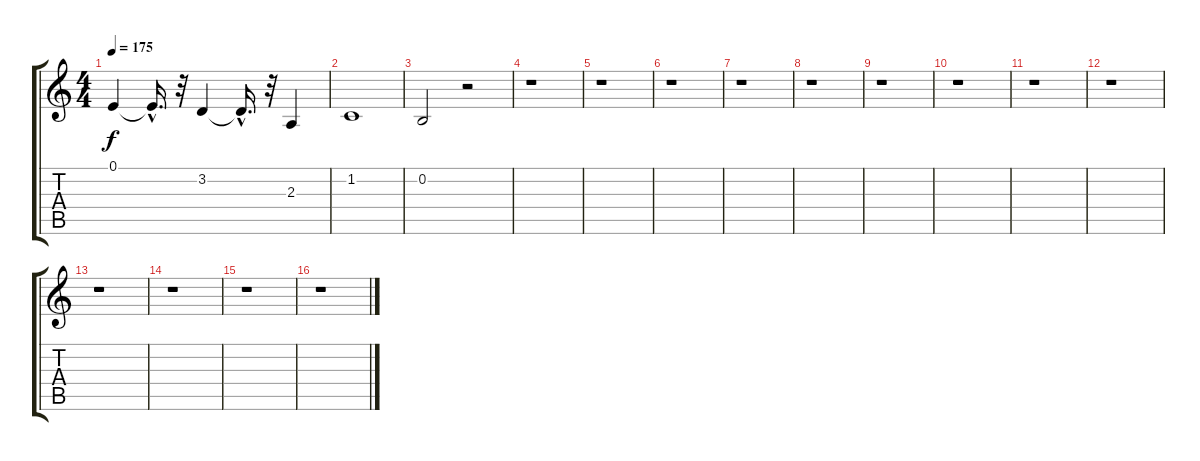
\track "" {instrument trombone}
\staff {score tabs}
\tuning (E4 B3 G3 D3 A2 E2) {hide}
\ts (4 4)
\tempo 175
\clef g2
\ks c
0.1.4{dy f} 0.1{hac t}.16{d} r.32 3.2.4 3.2{hac t}.16{d} r.32 2.3.4 |
1.2.1 |
0.2.2 r.2 |
r.1 |
r.1 |
r.1 |
r.1 |
r.1 |
r.1 |
r.1 |
r.1 |
r.1 |
r.1 |
r.1 |
r.1 |
r.1
